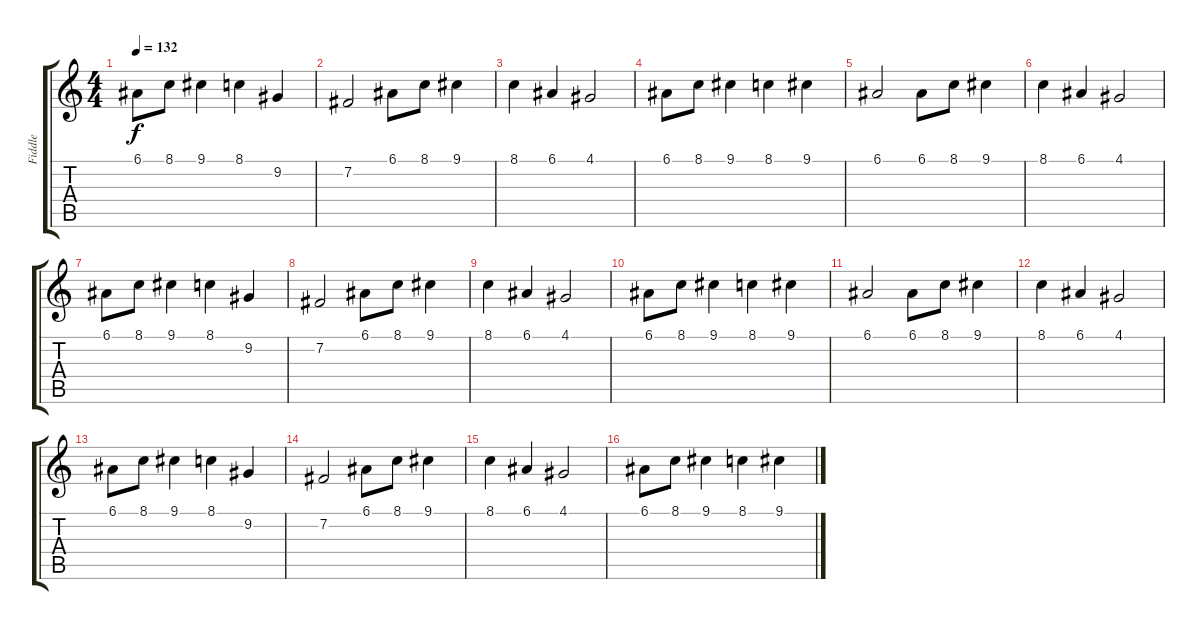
\track ("Fiddle" "Fiddle") {instrument fiddle}
\staff {score tabs}
\tuning (E4 B3 G3 D3 A2 E2) {hide}
\ts (4 4)
\tempo 132
\clef g2
\ks c
6.1.8{dy f} 8.1.8 9.1.4 8.1.4 9.2.4 |
7.2.2 6.1.8 8.1.8 9.1.4 |
8.1.4 6.1.4 4.1.2 |
6.1.8 8.1.8 9.1.4 8.1.4 9.1.4 |
6.1.2 6.1.8 8.1.8 9.1.4 |
8.1.4 6.1.4 4.1.2 |
6.1.8 8.1.8 9.1.4 8.1.4 9.2.4 |
7.2.2 6.1.8 8.1.8 9.1.4 |
8.1.4 6.1.4 4.1.2 |
6.1.8 8.1.8 9.1.4 8.1.4 9.1.4 |
6.1.2 6.1.8 8.1.8 9.1.4 |
8.1.4 6.1.4 4.1.2 |
6.1.8 8.1.8 9.1.4 8.1.4 9.2.4 |
7.2.2 6.1.8 8.1.8 9.1.4 |
8.1.4 6.1.4 4.1.2 |
6.1.8 8.1.8 9.1.4 8.1.4 9.1.4
